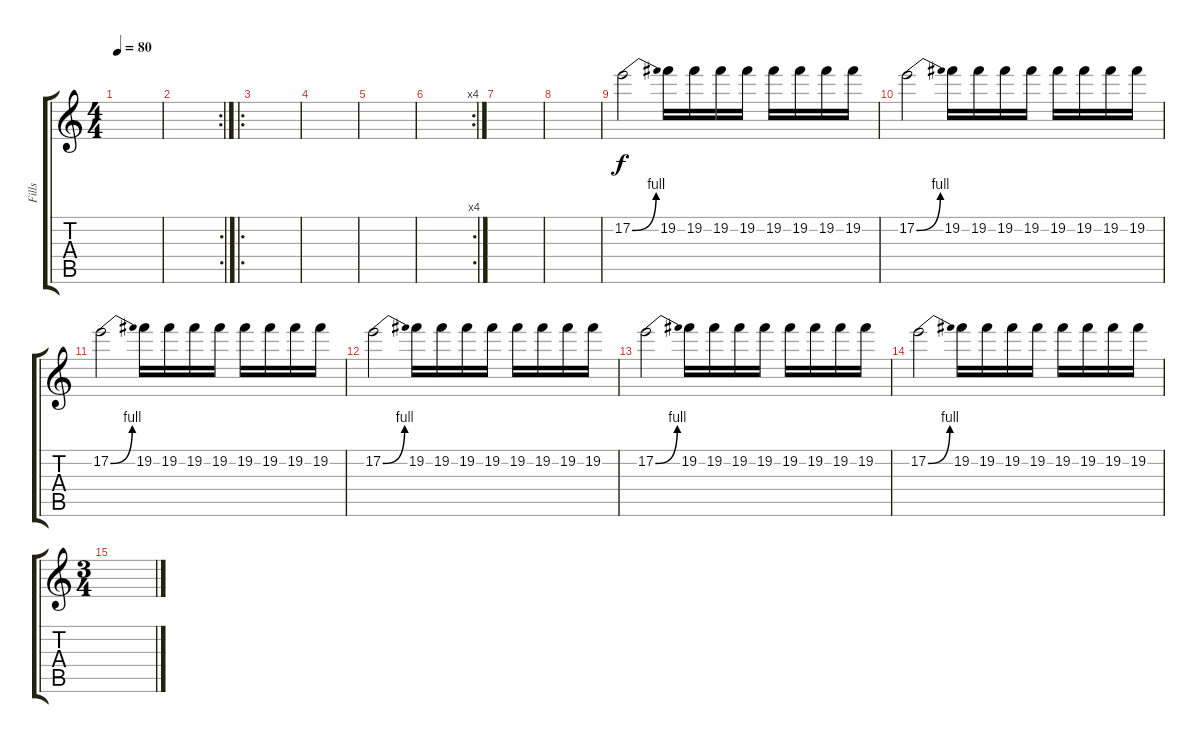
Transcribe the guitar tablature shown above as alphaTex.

\track ("Fills" "Fills") {instrument overdrivenguitar}
\staff {score tabs}
\tuning (E4 B3 G3 D3 A2 E2) {hide}
\ts (4 4)
\tempo 80
\clef g2
\ks c
|
\rc 2
|
\ro
|
|
|
\rc 4
|
|
|
17.2{be (bend 0 0 60 4)}.2 19.2.16 19.2.16 19.2.16 19.2.16 19.2.16 19.2.16 19.2.16 19.2.16 |
17.2{be (bend 0 0 60 4)}.2 19.2.16 19.2.16 19.2.16 19.2.16 19.2.16 19.2.16 19.2.16 19.2.16 |
17.2{be (bend 0 0 60 4)}.2 19.2.16 19.2.16 19.2.16 19.2.16 19.2.16 19.2.16 19.2.16 19.2.16 |
17.2{be (bend 0 0 60 4)}.2 19.2.16 19.2.16 19.2.16 19.2.16 19.2.16 19.2.16 19.2.16 19.2.16 |
17.2{be (bend 0 0 60 4)}.2 19.2.16 19.2.16 19.2.16 19.2.16 19.2.16 19.2.16 19.2.16 19.2.16 |
17.2{be (bend 0 0 60 4)}.2 19.2.16 19.2.16 19.2.16 19.2.16 19.2.16 19.2.16 19.2.16 19.2.16 |
\ts (3 4)
